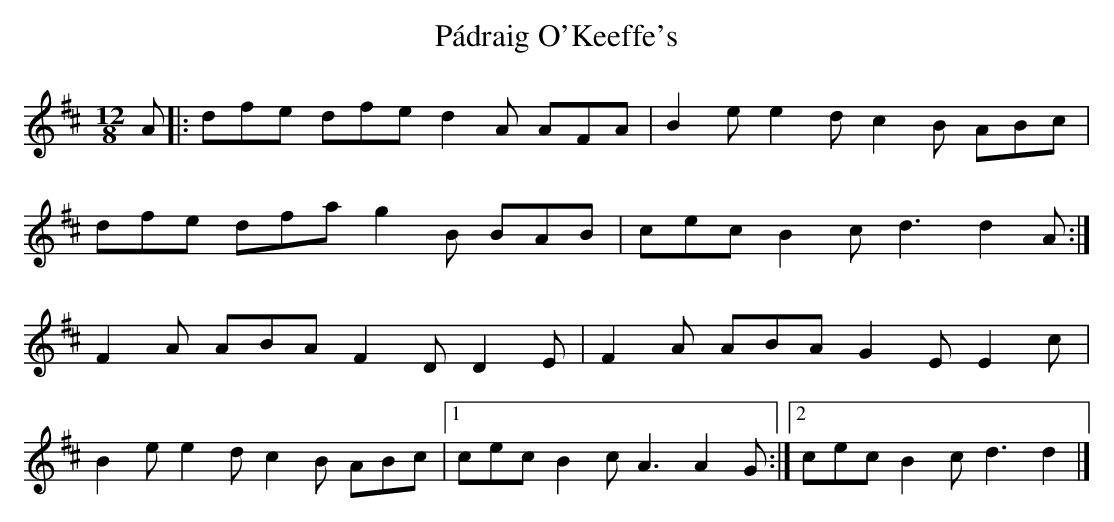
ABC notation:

X:1
T:Pádraig O'Keeffe's
M:12/8
L:1/8
K:D
A|:dfe dfe d2A AFA|B2e e2d c2B ABc|
dfe dfa g2B BAB|cec B2c d3 d2A:|]
F2A ABA F2D D2E|F2A ABA G2E E2c|
B2e e2d c2B ABc|[1 cec B2c A3 A2G:|][2 cec B2c d3 d2|]
